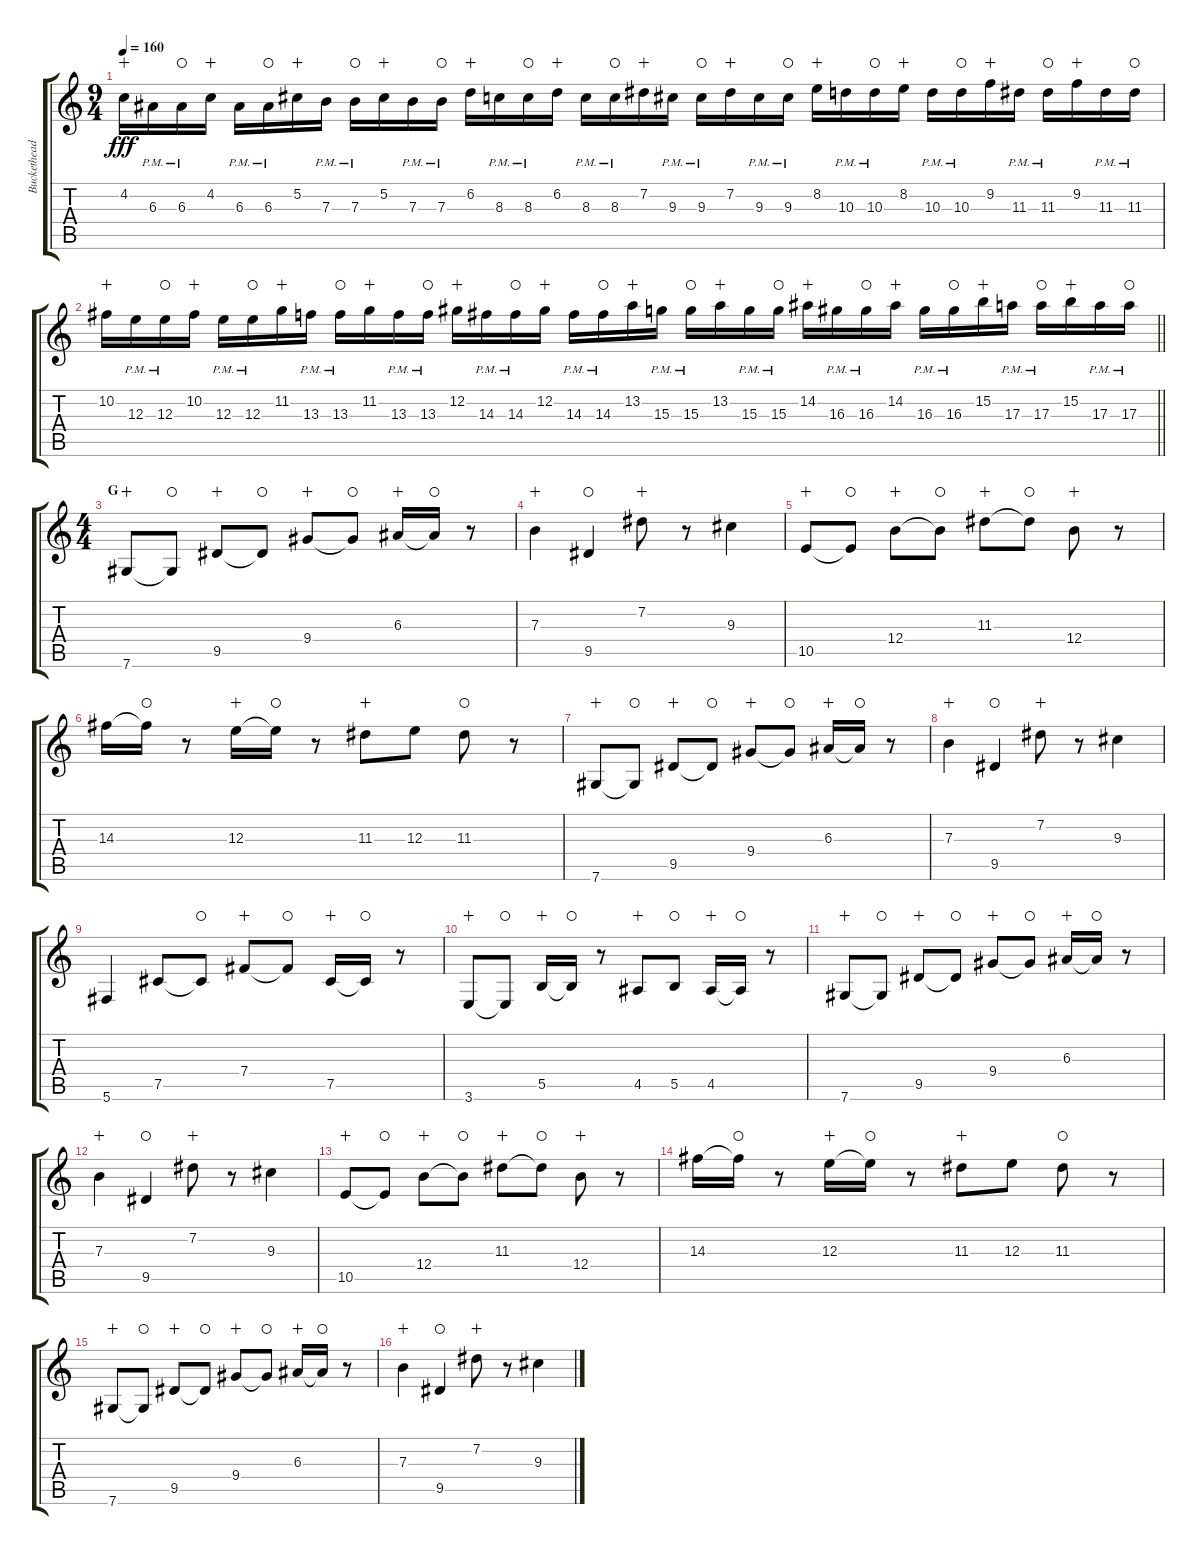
\track ("Buckethead" "Buckethead") {instrument distortionguitar}
\staff {score tabs}
\tuning (Db4 Ab3 E3 B2 Gb2 Db2) {hide}
\ts (9 4)
\tempo 160
\clef g2
\ks c
4.2.16{dy fff wahc} 6.3{pm}.16 6.3{pm}.16{waho} 4.2.16{wahc} 6.3{pm}.16 6.3{pm}.16{waho} 5.2.16{wahc} 7.3{pm}.16 7.3{pm}.16{waho} 5.2.16{wahc} 7.3{pm}.16 7.3{pm}.16{waho} 6.2.16{wahc} 8.3{pm}.16 8.3{pm}.16{waho} 6.2.16{wahc} 8.3{pm}.16 8.3{pm}.16{waho} 7.2.16{wahc} 9.3{pm}.16 9.3{pm}.16{waho} 7.2.16{wahc} 9.3{pm}.16 9.3{pm}.16{waho} 8.2.16{wahc} 10.3{pm}.16 10.3{pm}.16{waho} 8.2.16{wahc} 10.3{pm}.16 10.3{pm}.16{waho} 9.2.16{wahc} 11.3{pm}.16 11.3{pm}.16{waho} 9.2.16{wahc} 11.3{pm}.16 11.3{pm}.16{waho} |
\barLineRight lightlight
10.2.16{wahc} 12.3{pm}.16 12.3{pm}.16{waho} 10.2.16{wahc} 12.3{pm}.16 12.3{pm}.16{waho} 11.2.16{wahc} 13.3{pm}.16 13.3{pm}.16{waho} 11.2.16{wahc} 13.3{pm}.16 13.3{pm}.16{waho} 12.2.16{wahc} 14.3{pm}.16 14.3{pm}.16{waho} 12.2.16{wahc} 14.3{pm}.16 14.3{pm}.16{waho} 13.2.16{wahc} 15.3{pm}.16 15.3{pm}.16{waho} 13.2.16{wahc} 15.3{pm}.16 15.3{pm}.16{waho} 14.2.16{wahc} 16.3{pm}.16 16.3{pm}.16{waho} 14.2.16{wahc} 16.3{pm}.16 16.3{pm}.16{waho} 15.2.16{wahc} 17.3{pm}.16 17.3{pm}.16{waho} 15.2.16{wahc} 17.3{pm}.16 17.3{pm}.16{waho} |
\ts (4 4)
\section ("" "G")
7.6.8{wahc} 7.6{t}.8{waho} 9.5.8{wahc} 9.5{t}.8{waho} 9.4.8{wahc} 9.4{t}.8{waho} 6.3.16{wahc} 6.3{t}.16{waho} r.8 |
7.3.4{wahc} 9.5.4{waho} 7.2.8{wahc} r.8 9.3.4 |
10.5.8{wahc} 10.5{t}.8{waho} 12.4.8{wahc} 12.4{t}.8{waho} 11.3.8{wahc} 11.3{t}.8{waho} 12.4.8{wahc} r.8 |
14.3.16 14.3{t}.16{waho} r.8 12.3.16{wahc} 12.3{t}.16{waho} r.8 11.3.8{wahc} 12.3.8 11.3.8{waho} r.8 |
7.6.8{wahc} 7.6{t}.8{waho} 9.5.8{wahc} 9.5{t}.8{waho} 9.4.8{wahc} 9.4{t}.8{waho} 6.3.16{wahc} 6.3{t}.16{waho} r.8 |
7.3.4{wahc} 9.5.4{waho} 7.2.8{wahc} r.8 9.3.4 |
5.6.4 7.5.8 7.5{t}.8{waho} 7.4.8{wahc} 7.4{t}.8{waho} 7.5.16{wahc} 7.5{t}.16{waho} r.8 |
3.6.8{wahc} 3.6{t}.8{waho} 5.5.16{wahc} 5.5{t}.16{waho} r.8 4.5.8{wahc} 5.5.8{waho} 4.5.16{wahc} 4.5{t}.16{waho} r.8 |
7.6.8{wahc} 7.6{t}.8{waho} 9.5.8{wahc} 9.5{t}.8{waho} 9.4.8{wahc} 9.4{t}.8{waho} 6.3.16{wahc} 6.3{t}.16{waho} r.8 |
7.3.4{wahc} 9.5.4{waho} 7.2.8{wahc} r.8 9.3.4 |
10.5.8{wahc} 10.5{t}.8{waho} 12.4.8{wahc} 12.4{t}.8{waho} 11.3.8{wahc} 11.3{t}.8{waho} 12.4.8{wahc} r.8 |
14.3.16 14.3{t}.16{waho} r.8 12.3.16{wahc} 12.3{t}.16{waho} r.8 11.3.8{wahc} 12.3.8 11.3.8{waho} r.8 |
7.6.8{wahc} 7.6{t}.8{waho} 9.5.8{wahc} 9.5{t}.8{waho} 9.4.8{wahc} 9.4{t}.8{waho} 6.3.16{wahc} 6.3{t}.16{waho} r.8 |
7.3.4{wahc} 9.5.4{waho} 7.2.8{wahc} r.8 9.3.4
